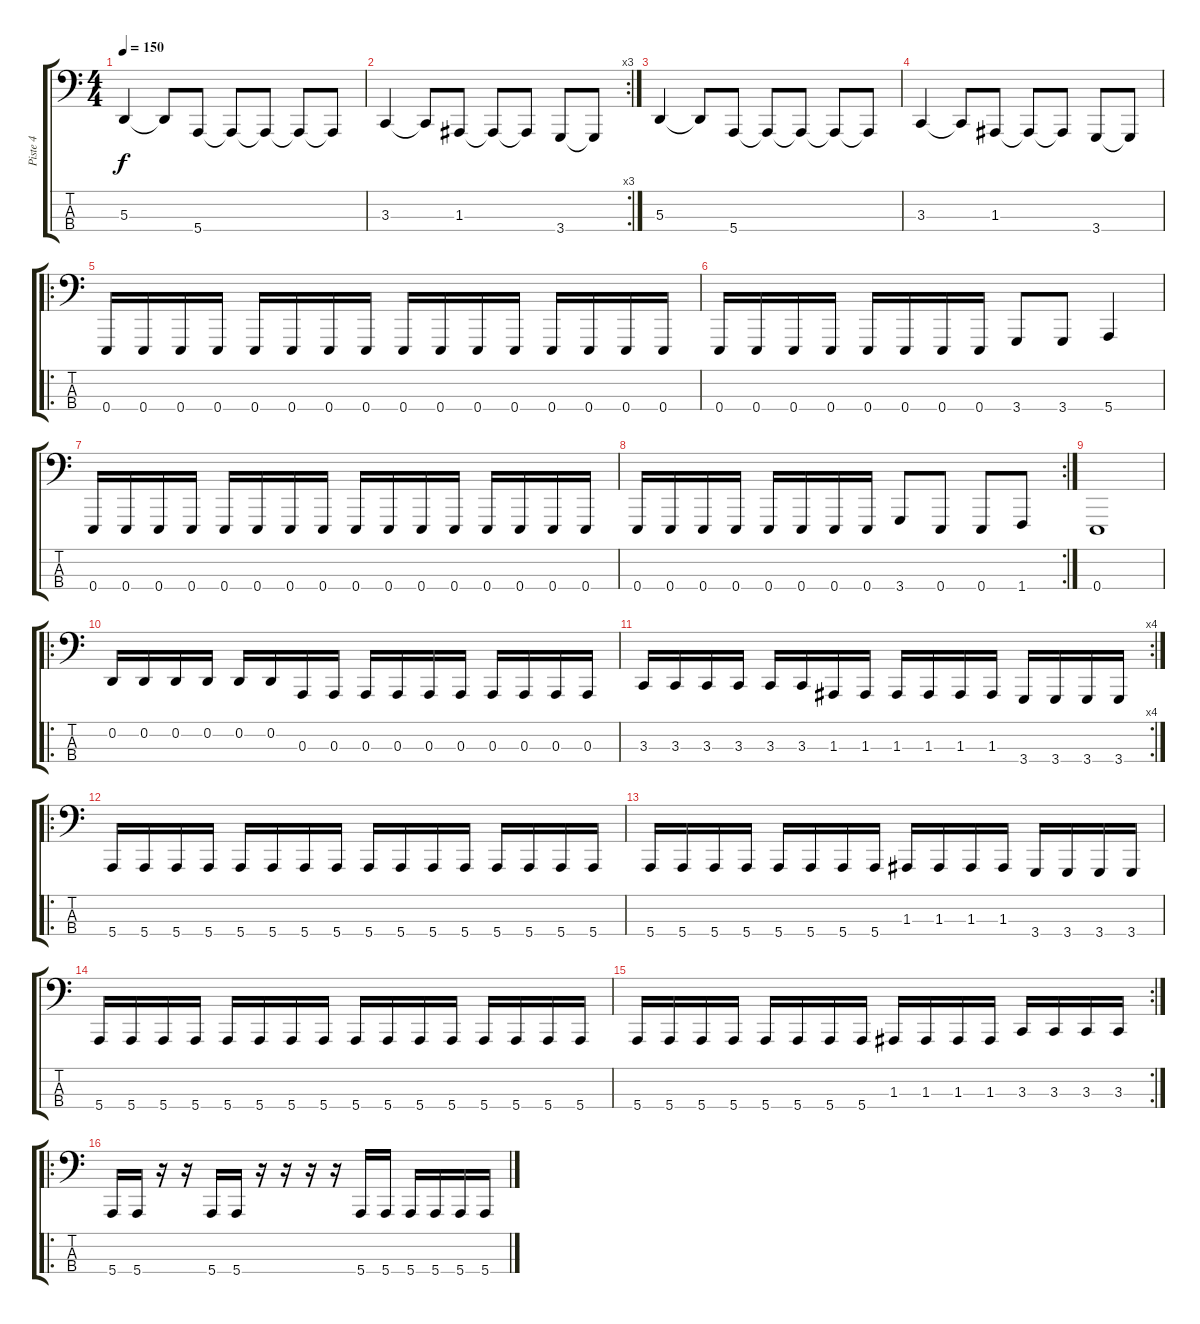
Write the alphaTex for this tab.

\track ("Piste 4" "Piste 4") {instrument lead1square}
\staff {score tabs}
\tuning (G2 D2 A1 E1) {hide}
\ts (4 4)
\tempo 150
\clef f4
\ks c
5.3.4{dy f instrument lead1square} 5.3{t}.8 5.4.8 5.4{t}.8 5.4{t}.8 5.4{t}.8 5.4{t}.8 |
\rc 3
3.3.4 3.3{t}.8 1.3.8 1.3{t}.8 1.3{t}.8 3.4.8 3.4{t}.8 |
5.3.4 5.3{t}.8 5.4.8 5.4{t}.8 5.4{t}.8 5.4{t}.8 5.4{t}.8 |
3.3.4 3.3{t}.8 1.3.8 1.3{t}.8 1.3{t}.8 3.4.8 3.4{t}.8 |
\ro
0.4.16 0.4.16 0.4.16 0.4.16 0.4.16 0.4.16 0.4.16 0.4.16 0.4.16 0.4.16 0.4.16 0.4.16 0.4.16 0.4.16 0.4.16 0.4.16 |
0.4.16 0.4.16 0.4.16 0.4.16 0.4.16 0.4.16 0.4.16 0.4.16 3.4.8 3.4.8 5.4.4 |
0.4.16 0.4.16 0.4.16 0.4.16 0.4.16 0.4.16 0.4.16 0.4.16 0.4.16 0.4.16 0.4.16 0.4.16 0.4.16 0.4.16 0.4.16 0.4.16 |
\rc 2
0.4.16 0.4.16 0.4.16 0.4.16 0.4.16 0.4.16 0.4.16 0.4.16 3.4.8 0.4.8 0.4.8 1.4.8 |
0.4.1 |
\ro
0.2.16 0.2.16 0.2.16 0.2.16 0.2.16 0.2.16 0.3.16 0.3.16 0.3.16 0.3.16 0.3.16 0.3.16 0.3.16 0.3.16 0.3.16 0.3.16 |
\rc 4
3.3.16 3.3.16 3.3.16 3.3.16 3.3.16 3.3.16 1.3.16 1.3.16 1.3.16 1.3.16 1.3.16 1.3.16 3.4.16 3.4.16 3.4.16 3.4.16 |
\ro
5.4.16 5.4.16 5.4.16 5.4.16 5.4.16 5.4.16 5.4.16 5.4.16 5.4.16 5.4.16 5.4.16 5.4.16 5.4.16 5.4.16 5.4.16 5.4.16 |
5.4.16 5.4.16 5.4.16 5.4.16 5.4.16 5.4.16 5.4.16 5.4.16 1.3.16 1.3.16 1.3.16 1.3.16 3.4.16 3.4.16 3.4.16 3.4.16 |
5.4.16 5.4.16 5.4.16 5.4.16 5.4.16 5.4.16 5.4.16 5.4.16 5.4.16 5.4.16 5.4.16 5.4.16 5.4.16 5.4.16 5.4.16 5.4.16 |
\rc 2
5.4.16 5.4.16 5.4.16 5.4.16 5.4.16 5.4.16 5.4.16 5.4.16 1.3.16 1.3.16 1.3.16 1.3.16 3.3.16 3.3.16 3.3.16 3.3.16 |
\ro
5.4.16 5.4.16 r.16 r.16 5.4.16 5.4.16 r.16 r.16 r.16 r.16 5.4.16 5.4.16 5.4.16 5.4.16 5.4.16 5.4.16
